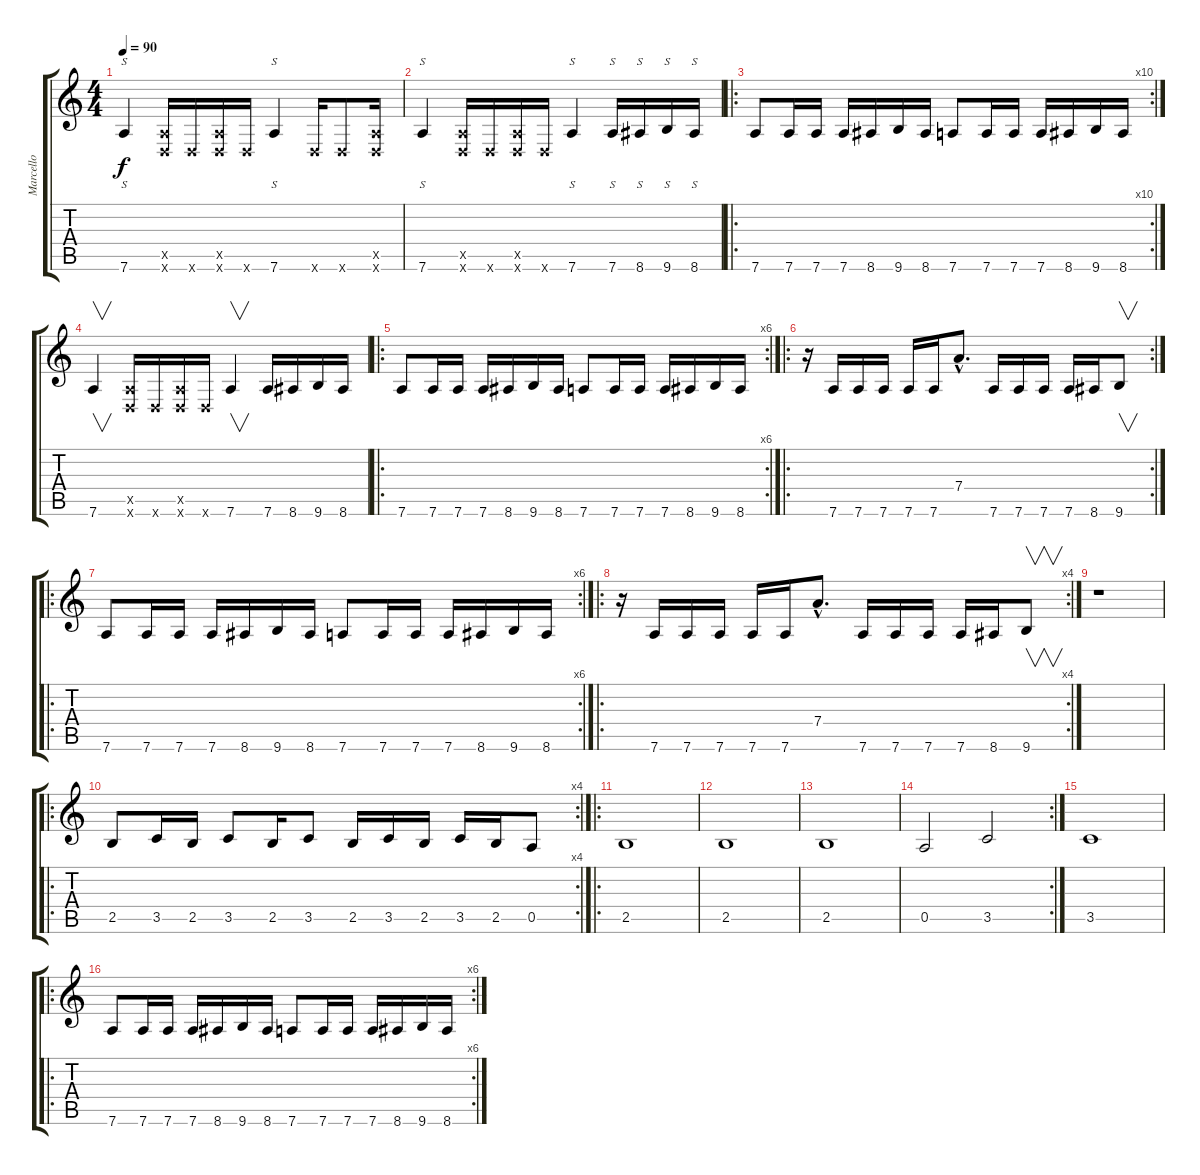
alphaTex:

\track ("Marcello" "Marcello") {instrument electricbassfinger}
\staff {score tabs}
\tuning (E4 B3 G3 D3 A2 D2) {hide}
\ts (4 4)
\tempo 90
\clef g2
\ks c
7.6.4{s dy f instrument electricbassfinger} (0.5{x} 0.6{x}).16 0.6{x}.16 (0.5{x} 0.6{x}).16 0.6{x}.16 7.6.4{s} 0.6{x}.16 0.6{x}.8 (0.5{x} 0.6{x}).16 |
7.6.4{s} (0.5{x} 0.6{x}).16 0.6{x}.16 (0.5{x} 0.6{x}).16 0.6{x}.16 7.6.4{s} 7.6.16{s} 8.6.16{s} 9.6.16{s} 8.6.16{s} |
\ro
\rc 10
7.6.8 7.6.16 7.6.16 7.6.16 8.6.16 9.6.16 8.6.16 7.6.8 7.6.16 7.6.16 7.6.16 8.6.16 9.6.16 8.6.16 |
7.6.4{v} (0.5{x} 0.6{x}).16 0.6{x}.16 (0.5{x} 0.6{x}).16 0.6{x}.16 7.6.4{v} 7.6.16 8.6.16 9.6.16 8.6.16 |
\ro
\rc 6
7.6.8 7.6.16 7.6.16 7.6.16 8.6.16 9.6.16 8.6.16 7.6.8 7.6.16 7.6.16 7.6.16 8.6.16 9.6.16 8.6.16 |
\ro
\rc 2
r.16 7.6.16 7.6.16 7.6.16 7.6.16 7.6.16 7.4{hac}.8{d} 7.6.16 7.6.16 7.6.16 7.6.16 8.6.16 9.6.8{v} |
\ro
\rc 6
7.6.8 7.6.16 7.6.16 7.6.16 8.6.16 9.6.16 8.6.16 7.6.8 7.6.16 7.6.16 7.6.16 8.6.16 9.6.16 8.6.16 |
\ro
\rc 4
r.16 7.6.16 7.6.16 7.6.16 7.6.16 7.6.16 7.4{hac}.8{d} 7.6.16 7.6.16 7.6.16 7.6.16 8.6.16 9.6.8{v} |
r.1 |
\ro
\rc 4
2.5.8 3.5.16 2.5.16 3.5.8 2.5.16 3.5.8 2.5.16 3.5.16 2.5.16 3.5.16 2.5.16 0.5.8 |
\ro
2.5.1 |
2.5.1 |
2.5.1 |
\rc 2
0.5.2 3.5.2 |
3.5.1 |
\ro
\rc 6
7.6.8 7.6.16 7.6.16 7.6.16 8.6.16 9.6.16 8.6.16 7.6.8 7.6.16 7.6.16 7.6.16 8.6.16 9.6.16 8.6.16
